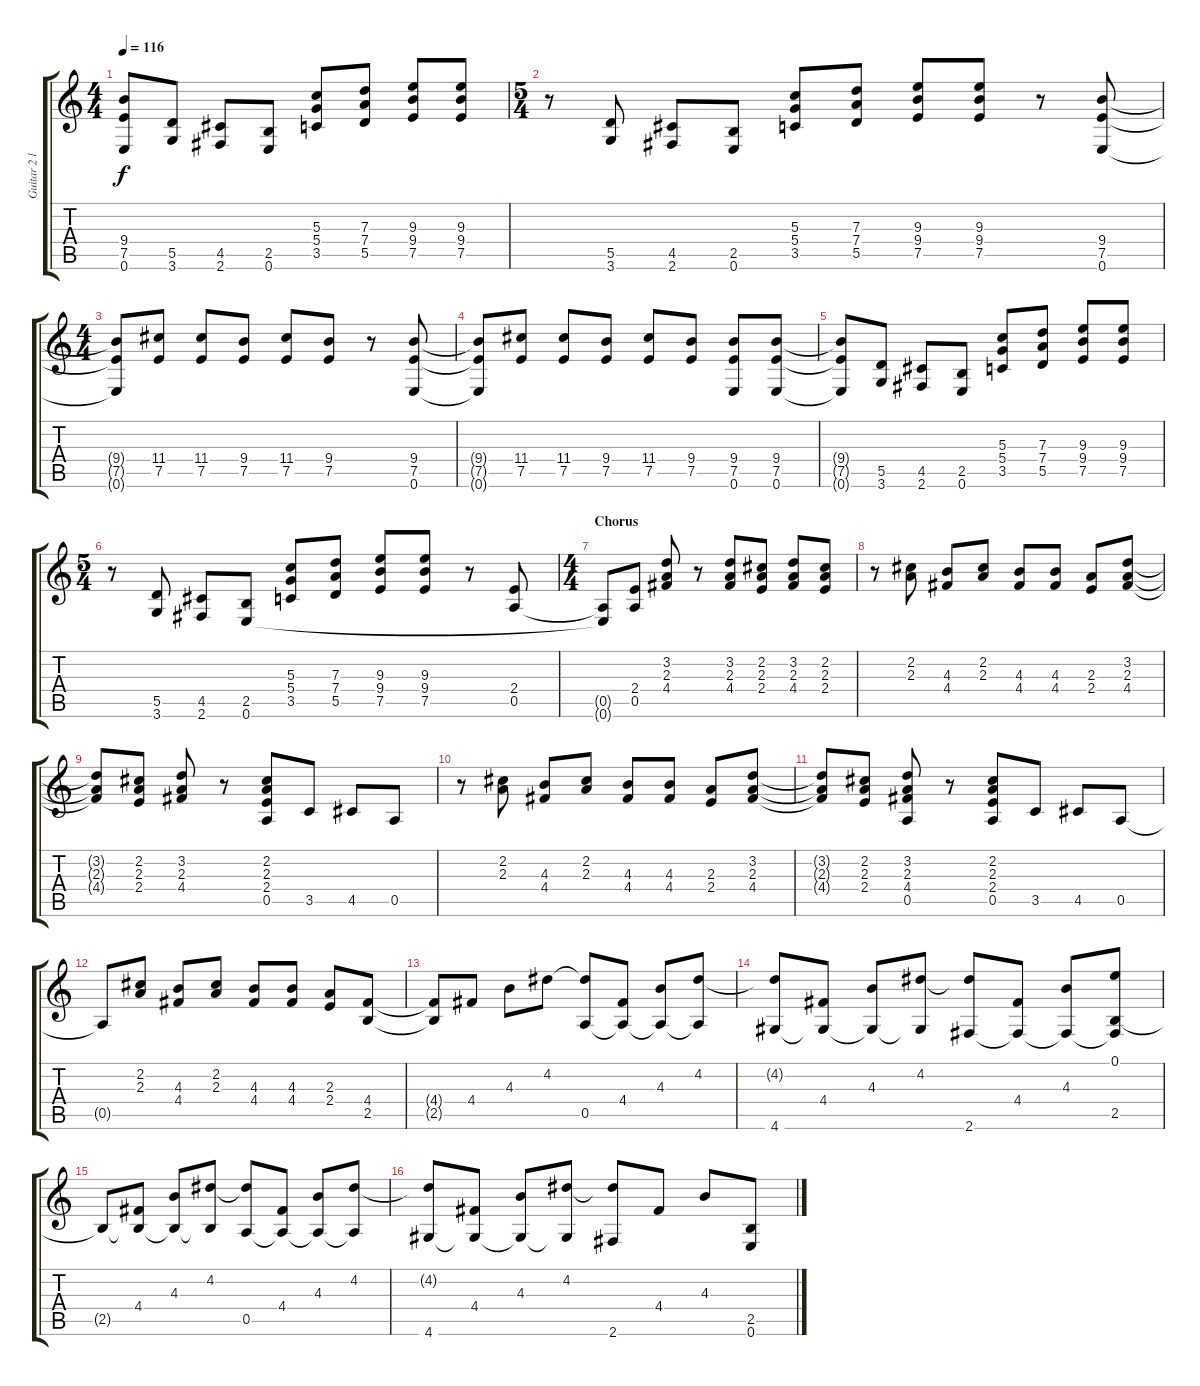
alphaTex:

\track ("Guitar 2 lead riff" "Guitar 2 l") {instrument overdrivenguitar}
\staff {score tabs}
\tuning (E4 B3 G3 D3 A2 E2) {hide}
\ts (4 4)
\tempo 116
\clef g2
\ks c
(9.4{t} 7.5{t} 0.6{t}).8{dy f} (5.5 3.6).8 (4.5 2.6).8 (2.5 0.6).8 (5.3 5.4 3.5).8 (7.3 7.4 5.5).8 (9.3 9.4 7.5).8 (9.3 9.4 7.5).8 |
\ts (5 4)
r.8 (5.5 3.6).8 (4.5 2.6).8 (2.5 0.6).8 (5.3 5.4 3.5).8 (7.3 7.4 5.5).8 (9.3 9.4 7.5).8 (9.3 9.4 7.5).8 r.8 (9.4 7.5 0.6).8 |
\ts (4 4)
(9.4{t} 7.5{t} 0.6{t}).8 (11.4 7.5).8 (11.4 7.5).8 (9.4 7.5).8 (11.4 7.5).8 (9.4 7.5).8 r.8 (9.4 7.5 0.6).8 |
(9.4{t} 7.5{t} 0.6{t}).8 (11.4 7.5).8 (11.4 7.5).8 (9.4 7.5).8 (11.4 7.5).8 (9.4 7.5).8 (9.4 7.5 0.6).8 (9.4 7.5 0.6).8 |
(9.4{t} 7.5{t} 0.6{t}).8 (5.5 3.6).8 (4.5 2.6).8 (2.5 0.6).8 (5.3 5.4 3.5).8 (7.3 7.4 5.5).8 (9.3 9.4 7.5).8 (9.3 9.4 7.5).8 |
\ts (5 4)
r.8 (5.5 3.6).8 (4.5 2.6).8 (2.5 0.6).8 (5.3 5.4 3.5).8 (7.3 7.4 5.5).8 (9.3 9.4 7.5).8 (9.3 9.4 7.5).8 r.8 (2.4 0.5).8 |
\ts (4 4)
\section ("" "Chorus")
(0.5{t} 0.6{t}).8 (2.4 0.5).8 (3.2 2.3 4.4).8 r.8 (3.2 2.3 4.4).8 (2.2 2.3 2.4).8 (3.2 2.3 4.4).8 (2.2 2.3 2.4).8 |
r.8 (2.2 2.3).8 (4.3 4.4).8 (2.2 2.3).8 (4.3 4.4).8 (4.3 4.4).8 (2.3 2.4).8 (3.2 2.3 4.4).8 |
(3.2{t} 2.3{t} 4.4{t}).8 (2.2 2.3 2.4).8 (3.2 2.3 4.4).8 r.8 (2.2 2.3 2.4 0.5).8 3.5.8 4.5.8 0.5.8 |
r.8 (2.2 2.3).8 (4.3 4.4).8 (2.2 2.3).8 (4.3 4.4).8 (4.3 4.4).8 (2.3 2.4).8 (3.2 2.3 4.4).8 |
(3.2{t} 2.3{t} 4.4{t}).8 (2.2 2.3 2.4).8 (3.2 2.3 4.4 0.5).8 r.8 (2.2 2.3 2.4 0.5).8 3.5.8 4.5.8 0.5.8 |
0.5{t}.8 (2.2 2.3).8 (4.3 4.4).8 (2.2 2.3).8 (4.3 4.4).8 (4.3 4.4).8 (2.3 2.4).8 (4.4 2.5).8 |
(4.4{t} 2.5{t}).8 4.4.8 4.3.8 4.2.8 (4.2{t} 0.5).8 (4.4 0.5{t}).8 (4.3 0.5{t}).8 (4.2 0.5{t}).8 |
(4.2{t} 4.6).8 (4.4 4.6{t}).8 (4.3 4.6{t}).8 (4.2 4.6{t}).8 (4.2{t} 2.6).8 (4.4 2.6{t}).8 (4.3 2.6{t}).8 (0.1 2.5 2.6{t}).8 |
2.5{t}.8 (4.4 2.5{t}).8 (4.3 2.5{t}).8 (4.2 2.5{t}).8 (4.2{t} 0.5).8 (4.4 0.5{t}).8 (4.3 0.5{t}).8 (4.2 0.5{t}).8 |
(4.2{t} 4.6).8 (4.4 4.6{t}).8 (4.3 4.6{t}).8 (4.2 4.6{t}).8 (4.2{t} 2.6).8 4.4.8 4.3.8 (2.5 0.6).8
